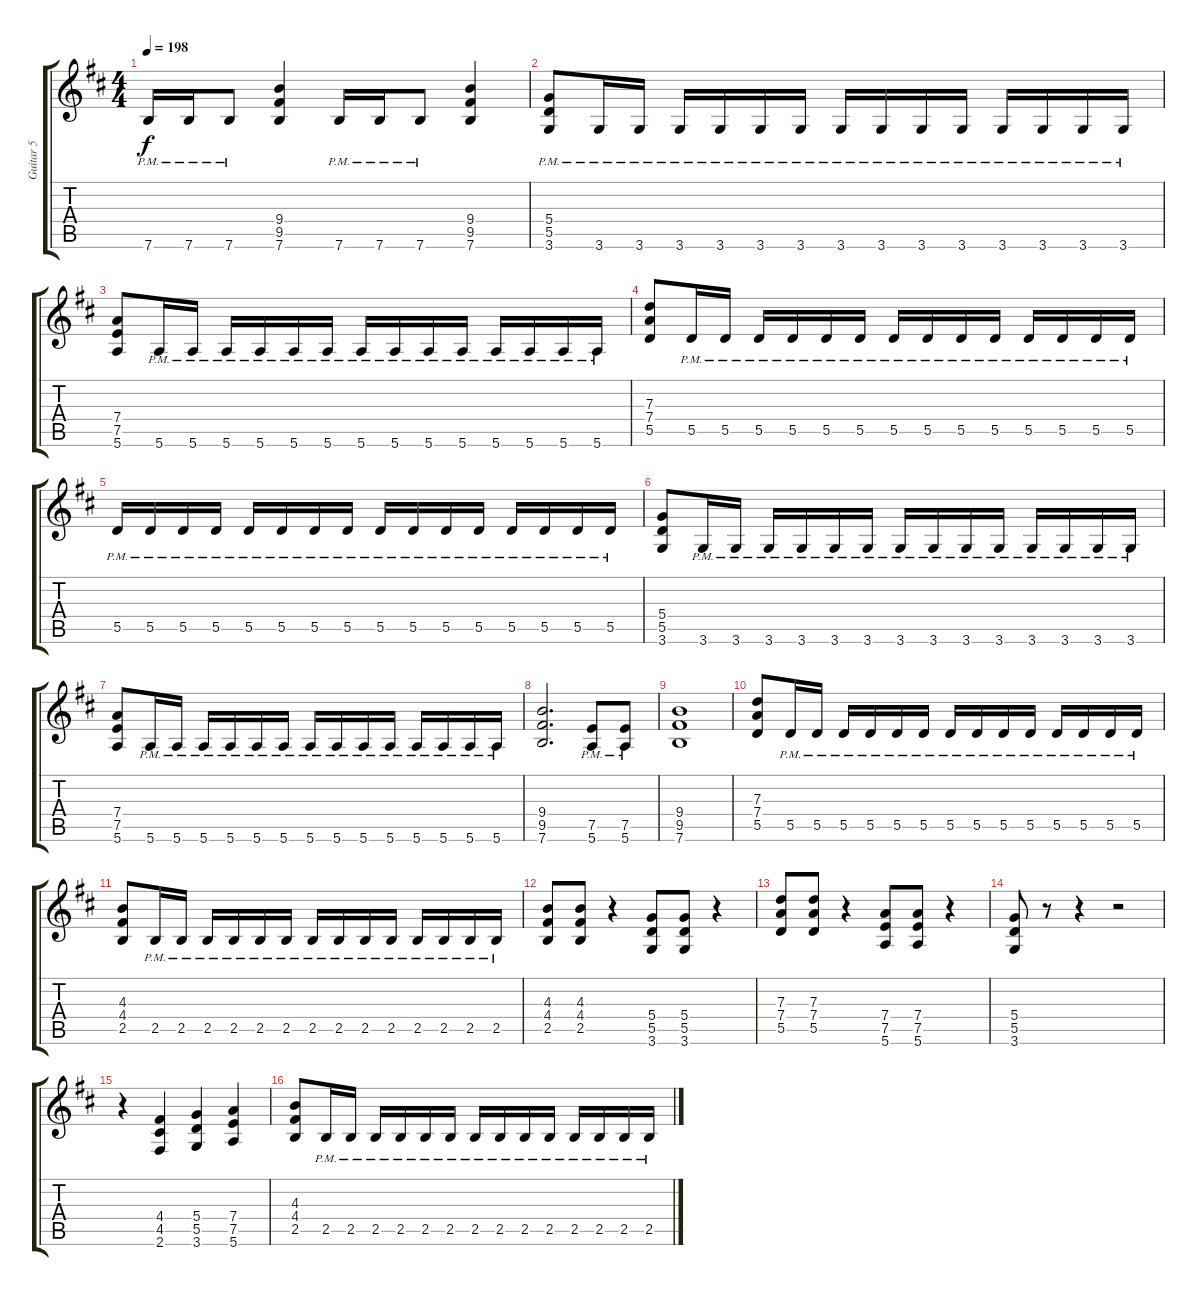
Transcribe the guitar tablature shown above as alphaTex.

\track ("Guitar 5" "Guitar 5") {instrument distortionguitar}
\staff {score tabs}
\tuning (E4 B3 G3 D3 A2 E2) {hide}
\ts (4 4)
\tempo 198
\clef g2
\ks bminor
7.6{pm}.16{dy f} 7.6{pm}.16 7.6{pm}.8 (9.4 9.5 7.6).4 7.6{pm}.16 7.6{pm}.16 7.6{pm}.8 (9.4 9.5 7.6).4 |
(5.4{pm} 5.5{pm} 3.6{pm}).8 3.6{pm}.16 3.6{pm}.16 3.6{pm}.16 3.6{pm}.16 3.6{pm}.16 3.6{pm}.16 3.6{pm}.16 3.6{pm}.16 3.6{pm}.16 3.6{pm}.16 3.6{pm}.16 3.6{pm}.16 3.6{pm}.16 3.6{pm}.16 |
(7.4 7.5 5.6).8 5.6{pm}.16 5.6{pm}.16 5.6{pm}.16 5.6{pm}.16 5.6{pm}.16 5.6{pm}.16 5.6{pm}.16 5.6{pm}.16 5.6{pm}.16 5.6{pm}.16 5.6{pm}.16 5.6{pm}.16 5.6{pm}.16 5.6{pm}.16 |
(7.3 7.4 5.5).8 5.5{pm}.16 5.5{pm}.16 5.5{pm}.16 5.5{pm}.16 5.5{pm}.16 5.5{pm}.16 5.5{pm}.16 5.5{pm}.16 5.5{pm}.16 5.5{pm}.16 5.5{pm}.16 5.5{pm}.16 5.5{pm}.16 5.5{pm}.16 |
5.5{pm}.16 5.5{pm}.16 5.5{pm}.16 5.5{pm}.16 5.5{pm}.16 5.5{pm}.16 5.5{pm}.16 5.5{pm}.16 5.5{pm}.16 5.5{pm}.16 5.5{pm}.16 5.5{pm}.16 5.5{pm}.16 5.5{pm}.16 5.5{pm}.16 5.5{pm}.16 |
(5.4 5.5 3.6).8 3.6{pm}.16 3.6{pm}.16 3.6{pm}.16 3.6{pm}.16 3.6{pm}.16 3.6{pm}.16 3.6{pm}.16 3.6{pm}.16 3.6{pm}.16 3.6{pm}.16 3.6{pm}.16 3.6{pm}.16 3.6{pm}.16 3.6{pm}.16 |
(7.4 7.5 5.6).8 5.6{pm}.16 5.6{pm}.16 5.6{pm}.16 5.6{pm}.16 5.6{pm}.16 5.6{pm}.16 5.6{pm}.16 5.6{pm}.16 5.6{pm}.16 5.6{pm}.16 5.6{pm}.16 5.6{pm}.16 5.6{pm}.16 5.6{pm}.16 |
(9.4 9.5 7.6).2{d} (7.5{pm} 5.6{pm}).8 (7.5{pm} 5.6{pm}).8 |
(9.4 9.5 7.6).1 |
(7.3 7.4 5.5).8 5.5{pm}.16 5.5{pm}.16 5.5{pm}.16 5.5{pm}.16 5.5{pm}.16 5.5{pm}.16 5.5{pm}.16 5.5{pm}.16 5.5{pm}.16 5.5{pm}.16 5.5{pm}.16 5.5{pm}.16 5.5{pm}.16 5.5{pm}.16 |
(4.3 4.4 2.5).8 2.5{pm}.16 2.5{pm}.16 2.5{pm}.16 2.5{pm}.16 2.5{pm}.16 2.5{pm}.16 2.5{pm}.16 2.5{pm}.16 2.5{pm}.16 2.5{pm}.16 2.5{pm}.16 2.5{pm}.16 2.5{pm}.16 2.5{pm}.16 |
(4.3 4.4 2.5).8 (4.3 4.4 2.5).8 r.4 (5.4 5.5 3.6).8 (5.4 5.5 3.6).8 r.4 |
(7.3 7.4 5.5).8 (7.3 7.4 5.5).8 r.4 (7.4 7.5 5.6).8 (7.4 7.5 5.6).8 r.4 |
(5.4 5.5 3.6).8 r.8 r.4 r.2 |
r.4 (4.4 4.5 2.6).4 (5.4 5.5 3.6).4 (7.4 7.5 5.6).4 |
(4.3 4.4 2.5).8 2.5{pm}.16 2.5{pm}.16 2.5{pm}.16 2.5{pm}.16 2.5{pm}.16 2.5{pm}.16 2.5{pm}.16 2.5{pm}.16 2.5{pm}.16 2.5{pm}.16 2.5{pm}.16 2.5{pm}.16 2.5{pm}.16 2.5{pm}.16
